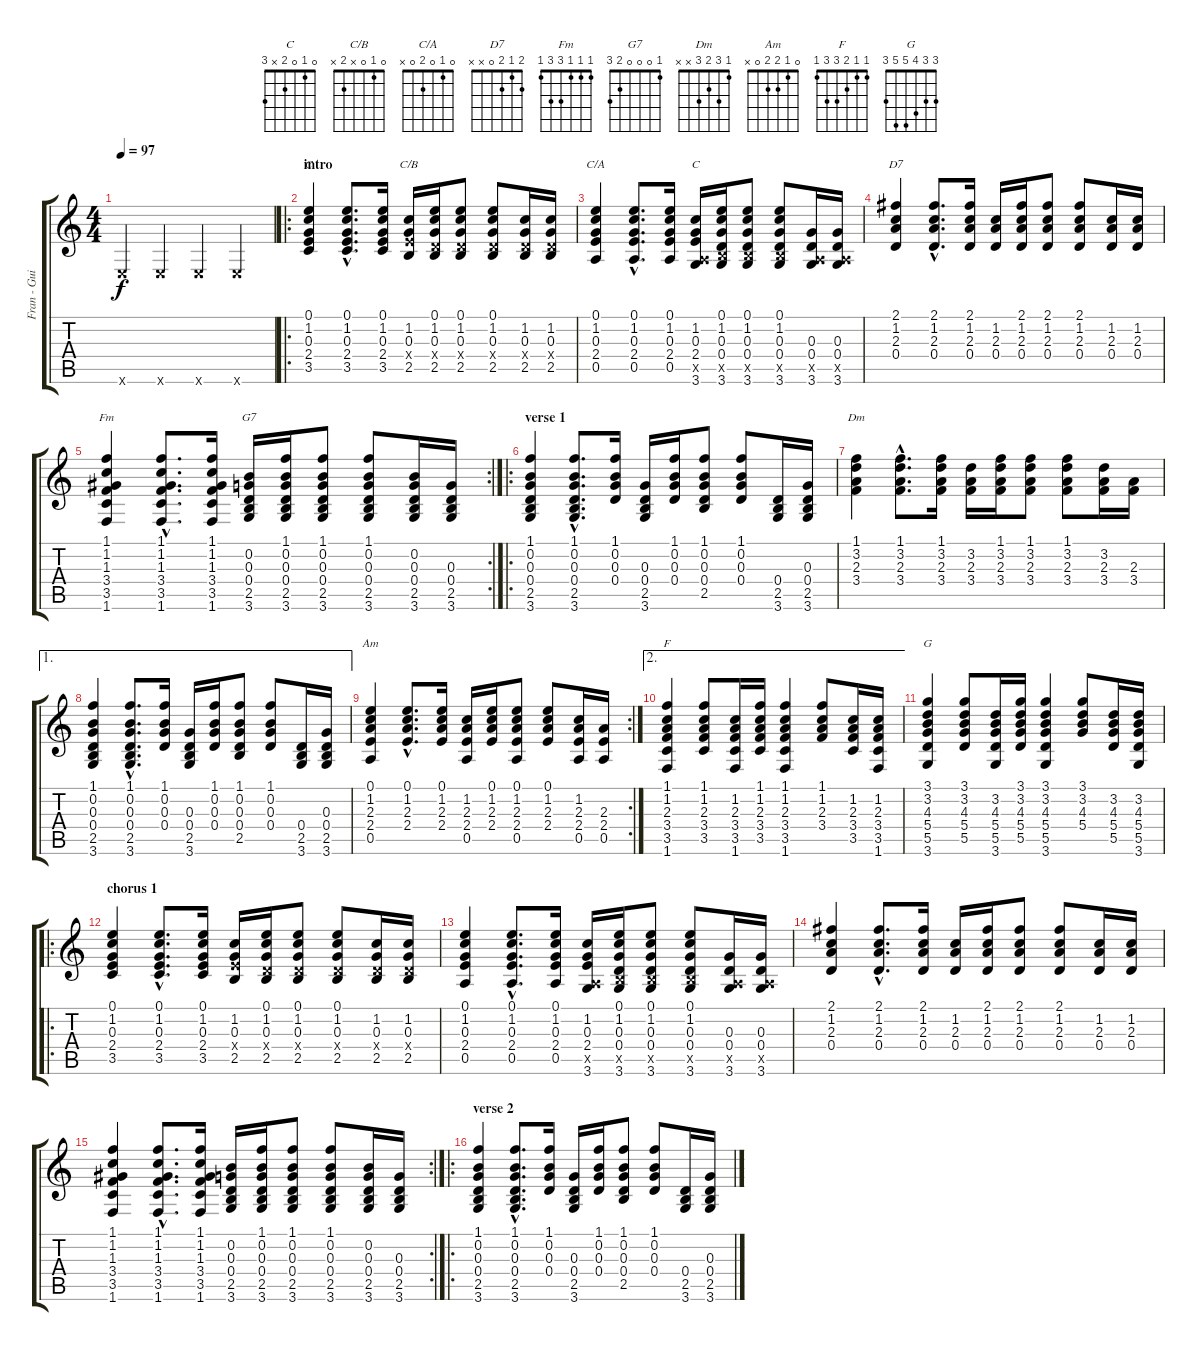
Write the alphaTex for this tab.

\track ("Fran - Guitar" "Fran - Gui") {instrument acousticguitarsteel}
\staff {score tabs}
\tuning (E4 B3 G3 D3 A2 E2) {hide}
\chord ("C" 0 1 0 2 3 x)
\chord ("C/B" 0 1 0 x 2 x)
\chord ("C/A" 0 1 0 2 0 x)
\chord ("C" 0 1 0 2 x 3)
\chord ("D7" 2 1 2 0 x x)
\chord ("Fm" 1 1 1 3 3 1)
\chord ("G7" 1 0 0 0 2 3)
\chord ("Dm" 1 3 2 3 x x)
\chord ("Am" 0 1 2 2 0 x)
\chord ("F" 1 1 2 3 3 1)
\chord ("G" 3 3 4 5 5 3)
\ts (4 4)
\tempo 97
\clef g2
\ks c
0.6{x}.4{dy f instrument acousticguitarsteel} 0.6{x}.4 0.6{x}.4 0.6{x}.4 |
\ro
\section ("" "intro")
(0.1 1.2 0.3 2.4 3.5).4{ch "C"} (0.1{hac} 1.2{hac} 0.3{hac} 2.4{hac} 3.5{hac}).8{d} (0.1 1.2 0.3 2.4 3.5).16 (1.2 0.3 2.4{x} 2.5).16{ch "C/B"} (0.1 1.2 0.3 0.4{x} 2.5).16 (0.1 1.2 0.3 0.4{x} 2.5).8 (0.1 1.2 0.3 0.4{x} 2.5).8 (1.2 0.3 0.4{x} 2.5).16 (1.2 0.3 0.4{x} 2.5).16 |
(0.1 1.2 0.3 2.4 0.5).4{ch "C/A"} (0.1{hac} 1.2{hac} 0.3{hac} 2.4{hac} 0.5{hac}).8{d} (0.1 1.2 0.3 2.4 0.5).16 (1.2 0.3 2.4 0.5{x} 3.6).16{ch "C"} (0.1 1.2 0.3 0.4 2.5{x} 3.6).16 (0.1 1.2 0.3 0.4 2.5{x} 3.6).8 (0.1 1.2 0.3 0.4 2.5{x} 3.6).8 (0.3 0.4 0.5{x} 3.6).16 (0.3 0.4 0.5{x} 3.6).16 |
(2.1 1.2 2.3 0.4).4{ch "D7"} (2.1{hac} 1.2{hac} 2.3{hac} 0.4{hac}).8{d} (2.1 1.2 2.3 0.4).16 (1.2 2.3 0.4).16 (2.1 1.2 2.3 0.4).16 (2.1 1.2 2.3 0.4).8 (2.1 1.2 2.3 0.4).8 (1.2 2.3 0.4).16 (1.2 2.3 0.4).16 |
\rc 2
(1.1 1.2 1.3 3.4 3.5 1.6).4{ch "Fm"} (1.1{hac} 1.2{hac} 1.3{hac} 3.4{hac} 3.5{hac} 1.6{hac}).8{d} (1.1 1.2 1.3 3.4 3.5 1.6).16 (0.2 0.3 0.4 2.5 3.6).16{ch "G7"} (1.1 0.2 0.3 0.4 2.5 3.6).16 (1.1 0.2 0.3 0.4 2.5 3.6).8 (1.1 0.2 0.3 0.4 2.5 3.6).8 (0.2 0.3 0.4 2.5 3.6).16 (0.3 0.4 2.5 3.6).16 |
\ro
\section ("" "verse 1")
(1.1 0.2 0.3 0.4 2.5 3.6).4 (1.1{hac} 0.2{hac} 0.3{hac} 0.4{hac} 2.5{hac} 3.6{hac}).8{d} (1.1 0.2 0.3 0.4).16 (0.3 0.4 2.5 3.6).16 (1.1 0.2 0.3 0.4).16 (1.1 0.2 0.3 0.4 2.5).8 (1.1 0.2 0.3 0.4).8 (0.4 2.5 3.6).16 (0.3 0.4 2.5 3.6).16 |
(1.1 3.2 2.3 3.4).4{ch "Dm"} (1.1{hac} 3.2{hac} 2.3{hac} 3.4{hac}).8{d} (1.1 3.2 2.3 3.4).16 (3.2 2.3 3.4).16 (1.1 3.2 2.3 3.4).16 (1.1 3.2 2.3 3.4).8 (1.1 3.2 2.3 3.4).8 (3.2 2.3 3.4).16 (2.3 3.4).16 |
\ae 1
(1.1 0.2 0.3 0.4 2.5 3.6).4 (1.1{hac} 0.2{hac} 0.3{hac} 0.4{hac} 2.5{hac} 3.6{hac}).8{d} (1.1 0.2 0.3 0.4).16 (0.3 0.4 2.5 3.6).16 (1.1 0.2 0.3 0.4).16 (1.1 0.2 0.3 0.4 2.5).8 (1.1 0.2 0.3 0.4).8 (0.4 2.5 3.6).16 (0.3 0.4 2.5 3.6).16 |
\rc 2
(0.1 1.2 2.3 2.4 0.5).4{ch "Am"} (0.1{hac} 1.2{hac} 2.3{hac} 2.4{hac}).8{d} (0.1 1.2 2.3 2.4).16 (1.2 2.3 2.4 0.5).16 (0.1 1.2 2.3 2.4).16 (0.1 1.2 2.3 2.4 0.5).8 (0.1 1.2 2.3 2.4).8 (1.2 2.3 2.4 0.5).16 (2.3 2.4 0.5).16 |
\ae 2
(1.1 1.2 2.3 3.4 3.5 1.6).4{ch "F"} (1.1 1.2 2.3 3.4 3.5).8 (1.2 2.3 3.4 3.5 1.6).16 (1.1 1.2 2.3 3.4 3.5).16 (1.1 1.2 2.3 3.4 3.5 1.6).4 (1.1 1.2 2.3 3.4).8 (1.2 2.3 3.4 3.5).16 (1.2 2.3 3.4 3.5 1.6).16 |
(3.1 3.2 4.3 5.4 5.5 3.6).4{ch "G"} (3.1 3.2 4.3 5.4 5.5).8 (3.2 4.3 5.4 5.5 3.6).16 (3.1 3.2 4.3 5.4 5.5).16 (3.1 3.2 4.3 5.4 5.5 3.6).4 (3.1 3.2 4.3 5.4).8 (3.2 4.3 5.4 5.5).16 (3.2 4.3 5.4 5.5 3.6).16 |
\ro
\section ("" "chorus 1")
(0.1 1.2 0.3 2.4 3.5).4 (0.1{hac} 1.2{hac} 0.3{hac} 2.4{hac} 3.5{hac}).8{d} (0.1 1.2 0.3 2.4 3.5).16 (1.2 0.3 2.4{x} 2.5).16 (0.1 1.2 0.3 0.4{x} 2.5).16 (0.1 1.2 0.3 0.4{x} 2.5).8 (0.1 1.2 0.3 0.4{x} 2.5).8 (1.2 0.3 0.4{x} 2.5).16 (1.2 0.3 0.4{x} 2.5).16 |
(0.1 1.2 0.3 2.4 0.5).4 (0.1{hac} 1.2{hac} 0.3{hac} 2.4{hac} 0.5{hac}).8{d} (0.1 1.2 0.3 2.4 0.5).16 (1.2 0.3 2.4 0.5{x} 3.6).16 (0.1 1.2 0.3 0.4 2.5{x} 3.6).16 (0.1 1.2 0.3 0.4 2.5{x} 3.6).8 (0.1 1.2 0.3 0.4 2.5{x} 3.6).8 (0.3 0.4 0.5{x} 3.6).16 (0.3 0.4 0.5{x} 3.6).16 |
(2.1 1.2 2.3 0.4).4 (2.1{hac} 1.2{hac} 2.3{hac} 0.4{hac}).8{d} (2.1 1.2 2.3 0.4).16 (1.2 2.3 0.4).16 (2.1 1.2 2.3 0.4).16 (2.1 1.2 2.3 0.4).8 (2.1 1.2 2.3 0.4).8 (1.2 2.3 0.4).16 (1.2 2.3 0.4).16 |
\rc 2
(1.1 1.2 1.3 3.4 3.5 1.6).4 (1.1{hac} 1.2{hac} 1.3{hac} 3.4{hac} 3.5{hac} 1.6{hac}).8{d} (1.1 1.2 1.3 3.4 3.5 1.6).16 (0.2 0.3 0.4 2.5 3.6).16 (1.1 0.2 0.3 0.4 2.5 3.6).16 (1.1 0.2 0.3 0.4 2.5 3.6).8 (1.1 0.2 0.3 0.4 2.5 3.6).8 (0.2 0.3 0.4 2.5 3.6).16 (0.3 0.4 2.5 3.6).16 |
\ro
\section ("" "verse 2")
(1.1 0.2 0.3 0.4 2.5 3.6).4 (1.1{hac} 0.2{hac} 0.3{hac} 0.4{hac} 2.5{hac} 3.6{hac}).8{d} (1.1 0.2 0.3 0.4).16 (0.3 0.4 2.5 3.6).16 (1.1 0.2 0.3 0.4).16 (1.1 0.2 0.3 0.4 2.5).8 (1.1 0.2 0.3 0.4).8 (0.4 2.5 3.6).16 (0.3 0.4 2.5 3.6).16
